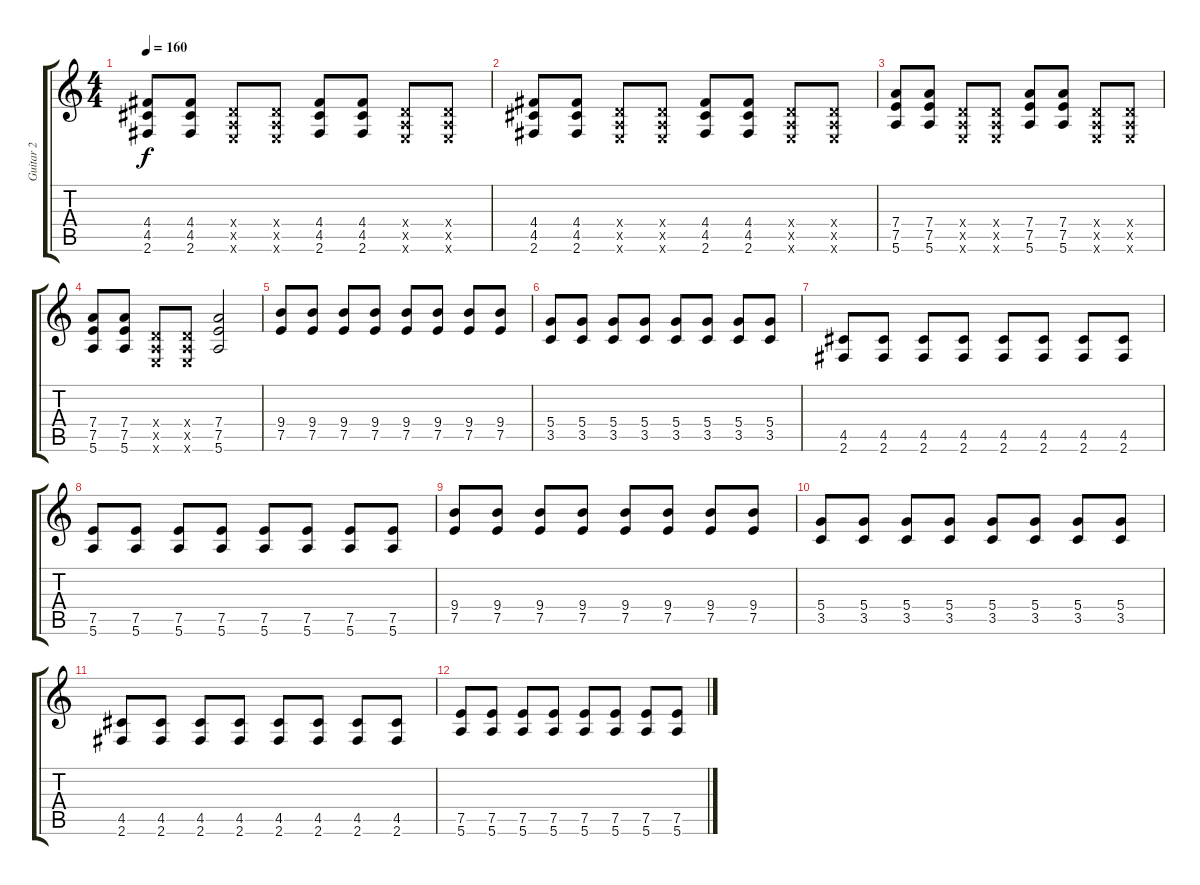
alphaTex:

\track ("Guitar 2" "Guitar 2") {instrument distortionguitar}
\staff {score tabs}
\tuning (E4 B3 G3 D3 A2 E2) {hide}
\ts (4 4)
\tempo 160
\clef g2
\ks c
(4.4 4.5 2.6).8{dy f} (4.4 4.5 2.6).8 (0.4{x} 0.5{x} 0.6{x}).8 (0.4{x} 0.5{x} 0.6{x}).8 (4.4 4.5 2.6).8 (4.4 4.5 2.6).8 (0.4{x} 0.5{x} 0.6{x}).8 (0.4{x} 0.5{x} 0.6{x}).8 |
(4.4 4.5 2.6).8 (4.4 4.5 2.6).8 (0.4{x} 0.5{x} 0.6{x}).8 (0.4{x} 0.5{x} 0.6{x}).8 (4.4 4.5 2.6).8 (4.4 4.5 2.6).8 (0.4{x} 0.5{x} 0.6{x}).8 (0.4{x} 0.5{x} 0.6{x}).8 |
(7.4 7.5 5.6).8 (7.4 7.5 5.6).8 (0.4{x} 0.5{x} 0.6{x}).8 (0.4{x} 0.5{x} 0.6{x}).8 (7.4 7.5 5.6).8 (7.4 7.5 5.6).8 (0.4{x} 0.5{x} 0.6{x}).8 (0.4{x} 0.5{x} 0.6{x}).8 |
(7.4 7.5 5.6).8 (7.4 7.5 5.6).8 (0.4{x} 0.5{x} 0.6{x}).8 (0.4{x} 0.5{x} 0.6{x}).8 (7.4 7.5 5.6).2 |
(9.4 7.5).8 (9.4 7.5).8 (9.4 7.5).8 (9.4 7.5).8 (9.4 7.5).8 (9.4 7.5).8 (9.4 7.5).8 (9.4 7.5).8 |
(5.4 3.5).8 (5.4 3.5).8 (5.4 3.5).8 (5.4 3.5).8 (5.4 3.5).8 (5.4 3.5).8 (5.4 3.5).8 (5.4 3.5).8 |
(4.5 2.6).8 (4.5 2.6).8 (4.5 2.6).8 (4.5 2.6).8 (4.5 2.6).8 (4.5 2.6).8 (4.5 2.6).8 (4.5 2.6).8 |
(7.5 5.6).8 (7.5 5.6).8 (7.5 5.6).8 (7.5 5.6).8 (7.5 5.6).8 (7.5 5.6).8 (7.5 5.6).8 (7.5 5.6).8 |
(9.4 7.5).8 (9.4 7.5).8 (9.4 7.5).8 (9.4 7.5).8 (9.4 7.5).8 (9.4 7.5).8 (9.4 7.5).8 (9.4 7.5).8 |
(5.4 3.5).8 (5.4 3.5).8 (5.4 3.5).8 (5.4 3.5).8 (5.4 3.5).8 (5.4 3.5).8 (5.4 3.5).8 (5.4 3.5).8 |
(4.5 2.6).8 (4.5 2.6).8 (4.5 2.6).8 (4.5 2.6).8 (4.5 2.6).8 (4.5 2.6).8 (4.5 2.6).8 (4.5 2.6).8 |
(7.5 5.6).8 (7.5 5.6).8 (7.5 5.6).8 (7.5 5.6).8 (7.5 5.6).8 (7.5 5.6).8 (7.5 5.6).8 (7.5 5.6).8
